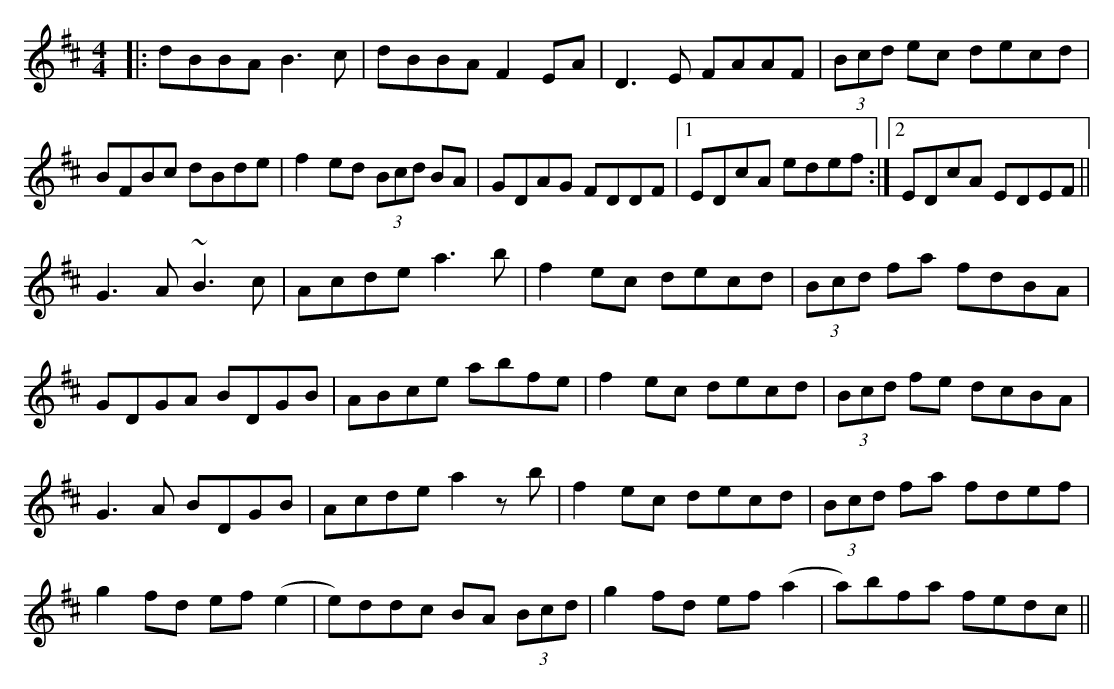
X:1
M:4/4
K:Bmin
|:dBBA B3c|dBBA F2EA|D3E FAAF|(3Bcd ec decd|
BFBc dBde|f2ed (3Bcd BA|GDAG FDDF|1 EDcA edef:|2 EDcA EDEF||
G3 A ~B3 c|Acde a3 b|f2ec decd|(3Bcd fa fdBA|
GDGA BDGB|ABce abfe|f2 ec decd|(3Bcd fe dcBA|
G3 A BDGB|Acde a2 z b|f2ec decd|(3Bcd fa fdef|
g2 fd ef (e2|e)ddc BA (3Bcd|g2fd ef(a2|a)bfa fedc||
